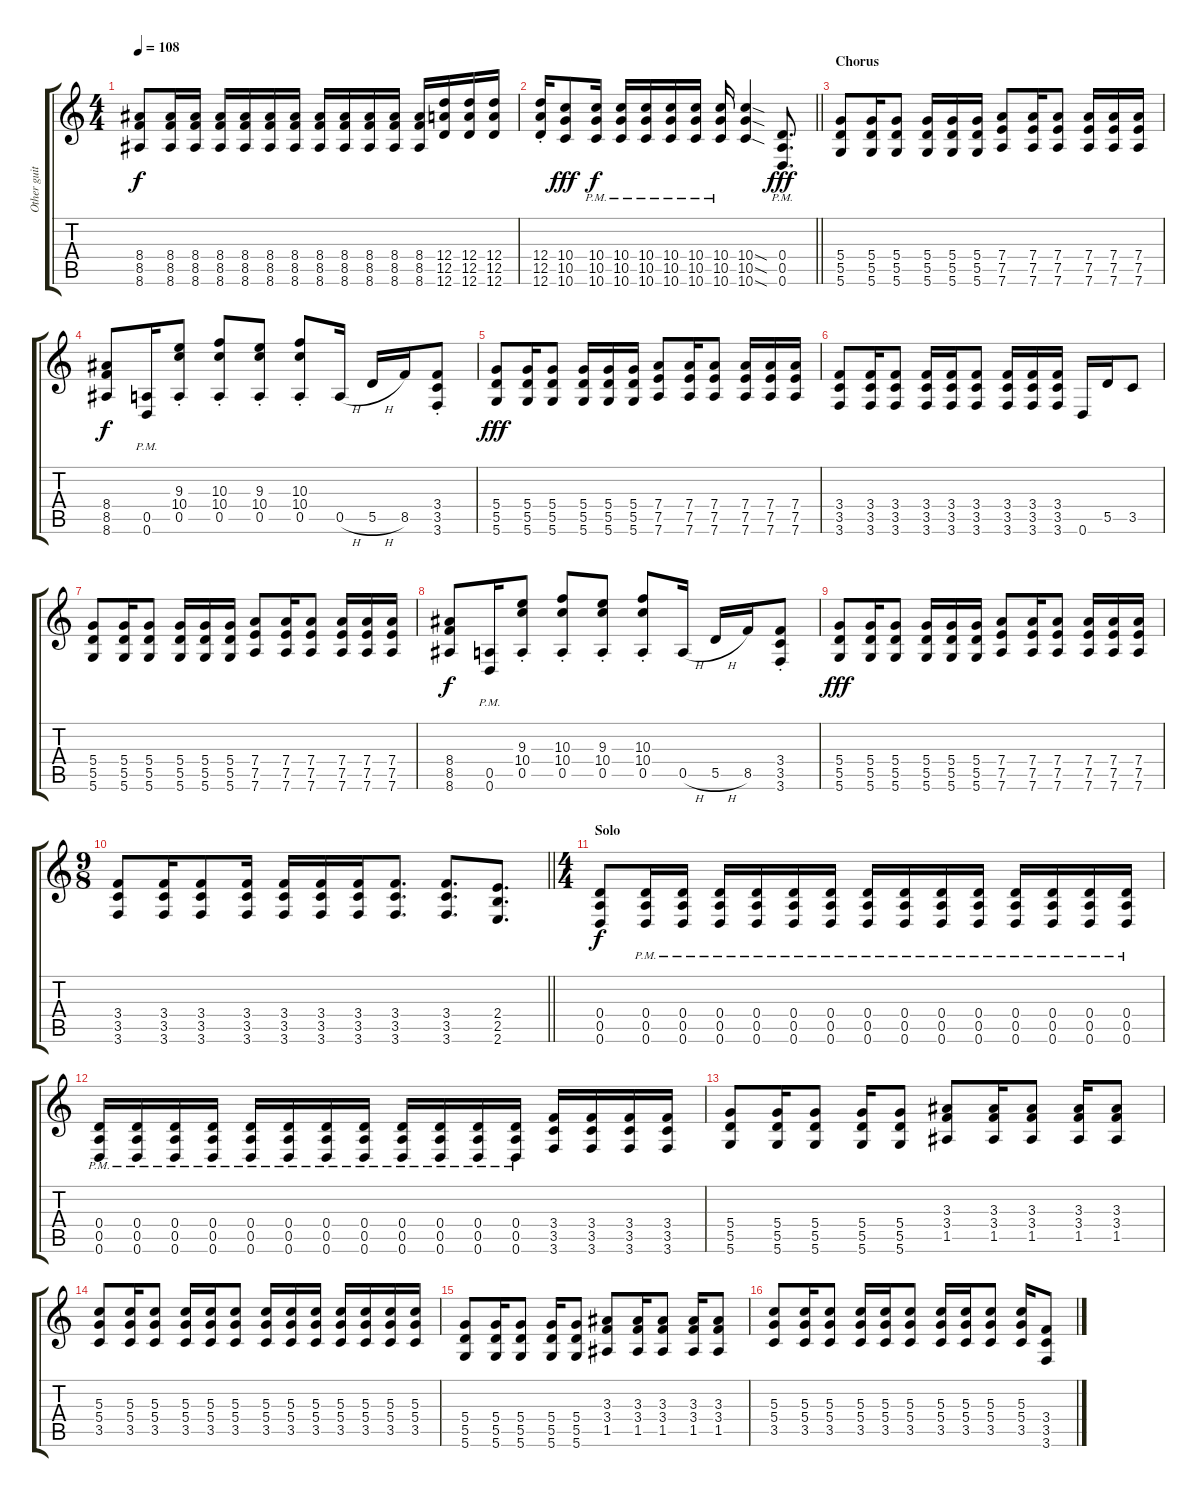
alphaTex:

\track ("Other guitarist...Adam" "Other guit") {instrument distortionguitar}
\staff {score tabs}
\tuning (E4 B3 G3 D3 A2 D2) {hide}
\ts (4 4)
\tempo 108
\clef g2
\ks c
(8.4 8.5 8.6).8{dy f} (8.4 8.5 8.6).16 (8.4 8.5 8.6).16 (8.4 8.5 8.6).16 (8.4 8.5 8.6).16 (8.4 8.5 8.6).16 (8.4 8.5 8.6).16 (8.4 8.5 8.6).16 (8.4 8.5 8.6).16 (8.4 8.5 8.6).16 (8.4 8.5 8.6).16 (8.4 8.5 8.6).16 (12.4 12.5 12.6).16 (12.4 12.5 12.6).16 (12.4 12.5 12.6).16 |
\barLineRight lightlight
(12.4{st} 12.5{st} 12.6{st}).16 (10.4 10.5 10.6).8{dy fff} (10.4{pm} 10.5{pm} 10.6{pm}).16{dy f} (10.4{pm} 10.5{pm} 10.6{pm}).16 (10.4{pm} 10.5{pm} 10.6{pm}).16 (10.4{pm} 10.5{pm} 10.6{pm}).16 (10.4{pm} 10.5{pm} 10.6{pm}).16 (10.4{pm} 10.5{pm} 10.6{pm}).16 (10.4{sod} 10.5{sod} 10.6{sod}).4 (0.4{pm} 0.5{pm} 0.6{pm}).8{d dy fff} |
\section ("" "Chorus")
(5.4 5.5 5.6).8 (5.4 5.5 5.6).16 (5.4 5.5 5.6).8 (5.4 5.5 5.6).16 (5.4 5.5 5.6).16 (5.4 5.5 5.6).16 (7.4 7.5 7.6).8 (7.4 7.5 7.6).16 (7.4 7.5 7.6).8 (7.4 7.5 7.6).16 (7.4 7.5 7.6).16 (7.4 7.5 7.6).16 |
(8.4 8.5 8.6).8{dy f} (0.5{pm} 0.6{pm}).16 (9.3{st} 10.4{st} 0.5{st}).8 (10.3{st} 10.4{st} 0.5{st}).8 (9.3{st} 10.4{st} 0.5{st}).8 (10.3{st} 10.4{st} 0.5{st}).8 0.5{h}.16 5.5{h}.16 8.5.16 (3.4 3.5{st} 3.6{st}).8 |
(5.4 5.5 5.6).8{dy fff} (5.4 5.5 5.6).16 (5.4 5.5 5.6).8 (5.4 5.5 5.6).16 (5.4 5.5 5.6).16 (5.4 5.5 5.6).16 (7.4 7.5 7.6).8 (7.4 7.5 7.6).16 (7.4 7.5 7.6).8 (7.4 7.5 7.6).16 (7.4 7.5 7.6).16 (7.4 7.5 7.6).16 |
(3.4 3.5 3.6).8 (3.4 3.5 3.6).16 (3.4 3.5 3.6).8 (3.4 3.5 3.6).16 (3.4 3.5 3.6).16 (3.4 3.5 3.6).8 (3.4 3.5 3.6).16 (3.4 3.5 3.6).16 (3.4 3.5 3.6).16 0.6.16 5.5.16 3.5.8 |
(5.4 5.5 5.6).8 (5.4 5.5 5.6).16 (5.4 5.5 5.6).8 (5.4 5.5 5.6).16 (5.4 5.5 5.6).16 (5.4 5.5 5.6).16 (7.4 7.5 7.6).8 (7.4 7.5 7.6).16 (7.4 7.5 7.6).8 (7.4 7.5 7.6).16 (7.4 7.5 7.6).16 (7.4 7.5 7.6).16 |
(8.4 8.5 8.6).8{dy f} (0.5{pm} 0.6{pm}).16 (9.3{st} 10.4{st} 0.5{st}).8 (10.3{st} 10.4{st} 0.5{st}).8 (9.3{st} 10.4{st} 0.5{st}).8 (10.3{st} 10.4{st} 0.5{st}).8 0.5{h}.16 5.5{h}.16 8.5.16 (3.4 3.5{st} 3.6{st}).8 |
(5.4 5.5 5.6).8{dy fff} (5.4 5.5 5.6).16 (5.4 5.5 5.6).8 (5.4 5.5 5.6).16 (5.4 5.5 5.6).16 (5.4 5.5 5.6).16 (7.4 7.5 7.6).8 (7.4 7.5 7.6).16 (7.4 7.5 7.6).8 (7.4 7.5 7.6).16 (7.4 7.5 7.6).16 (7.4 7.5 7.6).16 |
\ts (9 8)
\barLineRight lightlight
(3.4 3.5 3.6).8 (3.4 3.5 3.6).16 (3.4 3.5 3.6).8 (3.4 3.5 3.6).16 (3.4 3.5 3.6).16 (3.4 3.5 3.6).16 (3.4 3.5 3.6).16 (3.4 3.5 3.6).8{d} (3.4 3.5 3.6).8{d} (2.4 2.5 2.6).8{d} |
\ts (4 4)
\section ("" "Solo")
(0.4 0.5 0.6).8{dy f volume 14 balance 8} (0.4{pm} 0.5{pm} 0.6{pm}).16 (0.4{pm} 0.5{pm} 0.6{pm}).16 (0.4{pm} 0.5{pm} 0.6{pm}).16 (0.4{pm} 0.5{pm} 0.6{pm}).16 (0.4{pm} 0.5{pm} 0.6{pm}).16 (0.4{pm} 0.5{pm} 0.6{pm}).16 (0.4{pm} 0.5{pm} 0.6{pm}).16 (0.4{pm} 0.5{pm} 0.6{pm}).16 (0.4{pm} 0.5{pm} 0.6{pm}).16 (0.4{pm} 0.5{pm} 0.6{pm}).16 (0.4{pm} 0.5{pm} 0.6{pm}).16 (0.4{pm} 0.5{pm} 0.6{pm}).16 (0.4{pm} 0.5{pm} 0.6{pm}).16 (0.4{pm} 0.5{pm} 0.6{pm}).16 |
(0.4{pm} 0.5{pm} 0.6{pm}).16 (0.4{pm} 0.5{pm} 0.6{pm}).16 (0.4{pm} 0.5{pm} 0.6{pm}).16 (0.4{pm} 0.5{pm} 0.6{pm}).16 (0.4{pm} 0.5{pm} 0.6{pm}).16 (0.4{pm} 0.5{pm} 0.6{pm}).16 (0.4{pm} 0.5{pm} 0.6{pm}).16 (0.4{pm} 0.5{pm} 0.6{pm}).16 (0.4{pm} 0.5{pm} 0.6{pm}).16 (0.4{pm} 0.5{pm} 0.6{pm}).16 (0.4{pm} 0.5{pm} 0.6{pm}).16 (0.4{pm} 0.5{pm} 0.6{pm}).16 (3.4 3.5 3.6).16 (3.4 3.5 3.6).16 (3.4 3.5 3.6).16 (3.4 3.5 3.6).16 |
(5.4 5.5 5.6).8 (5.4 5.5 5.6).16 (5.4 5.5 5.6).8 (5.4 5.5 5.6).16 (5.4 5.5 5.6).8 (3.3 3.4 1.5).8 (3.3 3.4 1.5).16 (3.3 3.4 1.5).8 (3.3 3.4 1.5).16 (3.3 3.4 1.5).8 |
(5.3 5.4 3.5).8 (5.3 5.4 3.5).16 (5.3 5.4 3.5).8 (5.3 5.4 3.5).16 (5.3 5.4 3.5).16 (5.3 5.4 3.5).8 (5.3 5.4 3.5).16 (5.3 5.4 3.5).16 (5.3 5.4 3.5).16 (5.3 5.4 3.5).16 (5.3 5.4 3.5).16 (5.3 5.4 3.5).16 (5.3 5.4 3.5).16 |
(5.4 5.5 5.6).8 (5.4 5.5 5.6).16 (5.4 5.5 5.6).8 (5.4 5.5 5.6).16 (5.4 5.5 5.6).8 (3.3 3.4 1.5).8 (3.3 3.4 1.5).16 (3.3 3.4 1.5).8 (3.3 3.4 1.5).16 (3.3 3.4 1.5).8 |
(5.3 5.4 3.5).8 (5.3 5.4 3.5).16 (5.3 5.4 3.5).8 (5.3 5.4 3.5).16 (5.3 5.4 3.5).16 (5.3 5.4 3.5).8 (5.3 5.4 3.5).16 (5.3 5.4 3.5).16 (5.3 5.4 3.5).8 (5.3 5.4 3.5).16 (3.4 3.5 3.6).8
